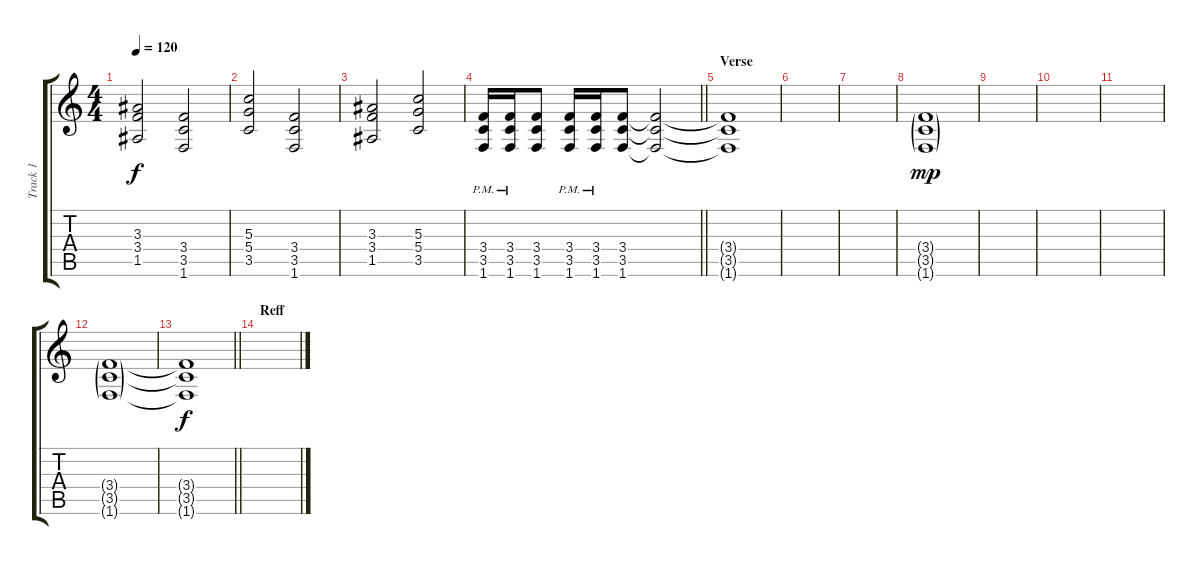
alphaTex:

\track ("Track 1" "Track 1") {instrument overdrivenguitar}
\staff {score tabs}
\tuning (E4 B3 G3 D3 A2 E2) {hide}
\ts (4 4)
\tempo 120
\clef g2
\ks c
(3.3 3.4 1.5).2{dy f} (3.4 3.5 1.6).2 |
(5.3 5.4 3.5).2 (3.4 3.5 1.6).2 |
(3.3 3.4 1.5).2 (5.3 5.4 3.5).2 |
\barLineRight lightlight
(3.4{pm} 3.5{pm} 1.6{pm}).16 (3.4{pm} 3.5{pm} 1.6{pm}).16 (3.4 3.5 1.6).8 (3.4{pm} 3.5{pm} 1.6{pm}).16 (3.4{pm} 3.5{pm} 1.6{pm}).16 (3.4 3.5 1.6).8 (3.4{t} 3.5{t} 1.6{t}).2 |
\section ("" "Verse")
(3.4{t} 3.5{t} 1.6{t}).1 |
|
|
(3.4{g} 3.5{g} 1.6{g}).1{dy mp} |
|
|
|
(3.4{g} 3.5{g} 1.6{g}).1 |
\barLineRight lightlight
(3.4{t} 3.5{t} 1.6{t}).1{dy f} |
\section ("" "Reff")
